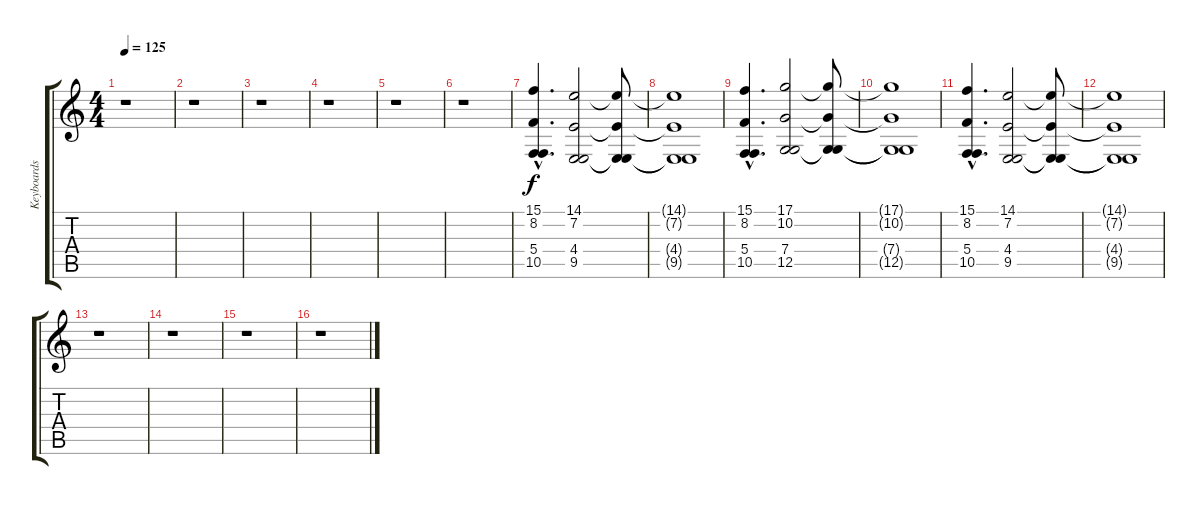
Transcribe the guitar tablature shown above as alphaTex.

\track ("Keyboards" "Keyboards") {instrument acousticgrandpiano}
\staff {score tabs}
\tuning (D4 A3 F3 C3 G2 D2) {hide}
\ts (4 4)
\tempo 125
\clef g2
\ks c
r.1{dy f} |
r.1 |
r.1 |
r.1 |
r.1 |
r.1 |
(15.1{hac} 8.2{hac} 5.4{hac} 10.5{hac}).4{d volume 7 instrument lead2sawtooth} (14.1 7.2 4.4 9.5).2 (14.1{t} 7.2{t} 4.4{t} 9.5{t}).8 |
(14.1{t} 7.2{t} 4.4{t} 9.5{t}).1 |
(15.1{hac} 8.2{hac} 5.4{hac} 10.5{hac}).4{d} (17.1 10.2 7.4 12.5).2 (17.1{t} 10.2{t} 7.4{t} 12.5{t}).8 |
(17.1{t} 10.2{t} 7.4{t} 12.5{t}).1 |
(15.1{hac} 8.2{hac} 5.4{hac} 10.5{hac}).4{d} (14.1 7.2 4.4 9.5).2 (14.1{t} 7.2{t} 4.4{t} 9.5{t}).8 |
(14.1{t} 7.2{t} 4.4{t} 9.5{t}).1 |
r.1 |
r.1 |
r.1 |
r.1
